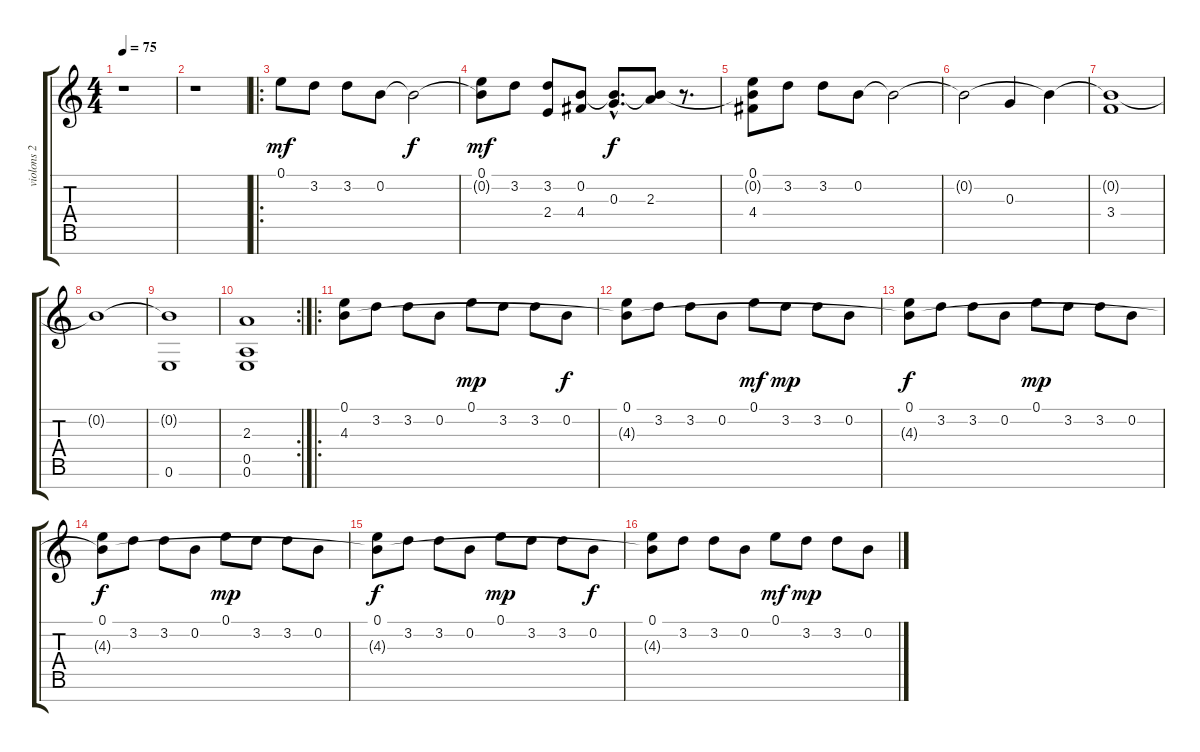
\track ("violons 2" "violons 2") {instrument synthstrings2}
\staff {score tabs}
\tuning (E5 B4 G4 D4 A3 E3 E2) {hide}
\ts (4 4)
\tempo 75
\clef g2
\ks c
r.1{dy ff} |
r.1 |
\ro
0.1.8{dy mf} 3.2.8 3.2.8 0.2.8 0.2{t}.2{dy f} |
(0.1 0.2{t}).8{dy mf} 3.2.8 (3.2 2.4).8 (0.2 4.4).8 (0.2{hac t} 0.3{hac}).8{d dy f} (0.2{t} 2.3).8 r.8{d} |
(0.1 0.2{t} 4.4).8 3.2.8 3.2.8 0.2.8 0.2{t}.2 |
0.2{t}.2 0.3.4 0.2{t}.4 |
(0.2{t} 3.4).1 |
0.2{t}.1 |
(0.2{t} 0.6).1 |
\rc 2
(2.3 0.5 0.6).1 |
\ro
(0.1 4.3).8 3.2.8 3.2.8 0.2.8 0.1.8{dy mp} 3.2.8 3.2.8 0.2.8{dy f} |
(0.1 4.3{t}).8 3.2.8 3.2.8 0.2.8 0.1.8{dy mf} 3.2.8{dy mp} 3.2.8 0.2.8 |
(0.1 4.3{t}).8{dy f} 3.2.8 3.2.8 0.2.8 0.1.8{dy mp} 3.2.8 3.2.8 0.2.8 |
(0.1 4.3{t}).8{dy f} 3.2.8 3.2.8 0.2.8 0.1.8{dy mp} 3.2.8 3.2.8 0.2.8 |
(0.1 4.3{t}).8{dy f} 3.2.8 3.2.8 0.2.8 0.1.8{dy mp} 3.2.8 3.2.8 0.2.8{dy f} |
(0.1 4.3{t}).8 3.2.8 3.2.8 0.2.8 0.1.8{dy mf} 3.2.8{dy mp} 3.2.8 0.2.8
